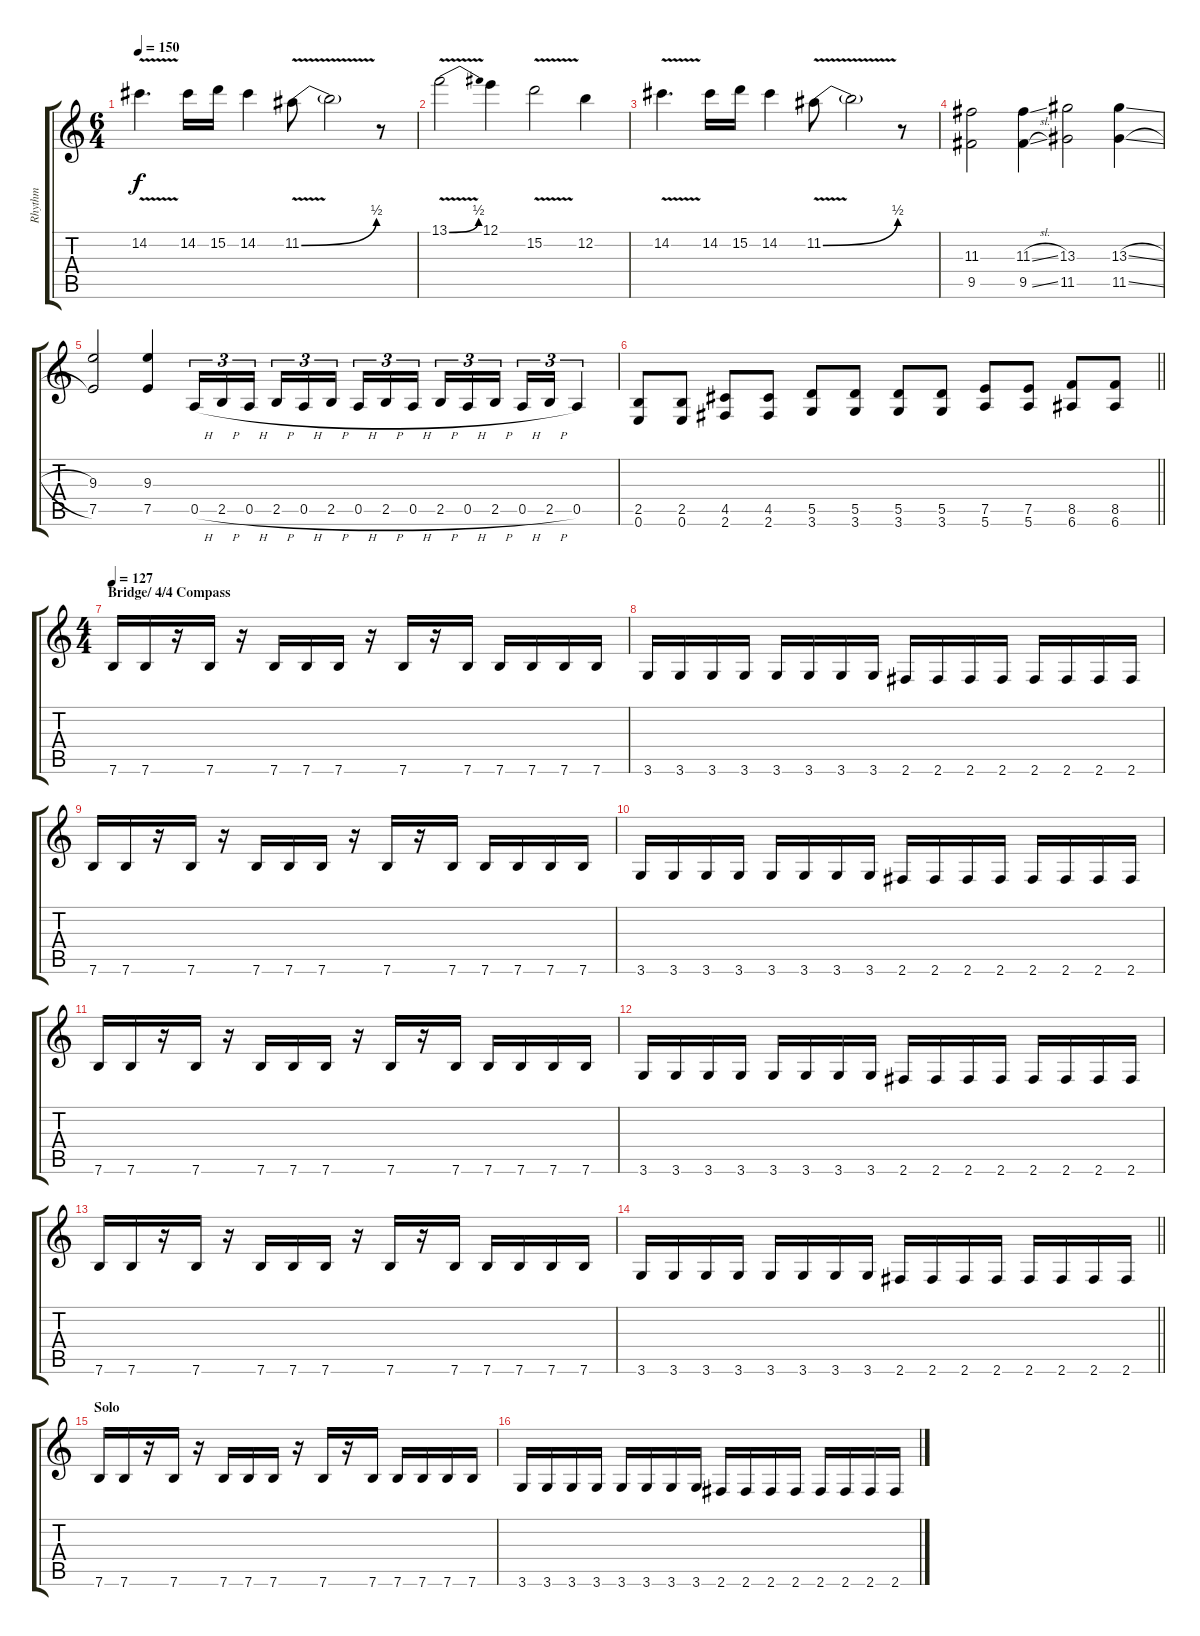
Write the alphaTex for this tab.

\track ("Rhythm" "Rhythm") {instrument acousticguitarnylon}
\staff {score tabs}
\tuning (E4 B3 G3 D3 A2 E2) {hide}
\ts (6 4)
\tempo 150
\clef g2
\ks c
14.2{v}.4{d dy f} 14.2.16 15.2.16 14.2.4 11.2{be (bend 0 0 60 2) v}.8 11.2{t}.2 r.8 |
13.1{be (bend 0 0 60 2) v}.2 12.1.4 15.2{v}.2 12.2.4 |
14.2{v}.4{d} 14.2.16 15.2.16 14.2.4 11.2{be (bend 0 0 60 2) v}.8 11.2{t}.2 r.8 |
(11.3 9.5).2{instrument distortionguitar} (11.3{sl} 9.5{sl}).4 (13.3 11.5).2 (13.3{sl} 11.5{sl}).4 |
(9.3 7.5).2 (9.3 7.5).4 0.5{h}.16{tu (3 2)} 2.5{h}.16{tu (3 2)} 0.5{h}.16{tu (3 2) beam splitsecondary} 2.5{h}.16{tu (3 2)} 0.5{h}.16{tu (3 2)} 2.5{h}.16{tu (3 2) beam splitsecondary} 0.5{h}.16{tu (3 2)} 2.5{h}.16{tu (3 2)} 0.5{h}.16{tu (3 2) beam splitsecondary} 2.5{h}.16{tu (3 2)} 0.5{h}.16{tu (3 2)} 2.5{h}.16{tu (3 2) beam splitsecondary} 0.5{h}.16{tu (3 2)} 2.5{h}.16{tu (3 2)} 0.5.4{tu (3 2)} |
\barLineRight lightlight
(2.5 0.6).8 (2.5 0.6).8 (4.5 2.6).8 (4.5 2.6).8 (5.5 3.6).8 (5.5 3.6).8 (5.5 3.6).8 (5.5 3.6).8 (7.5 5.6).8 (7.5 5.6).8 (8.5 6.6).8 (8.5 6.6).8 |
\ts (4 4)
\section ("" "Bridge/ 4/4 Compass")
\tempo 127
7.6.16 7.6.16 r.16 7.6.16 r.16 7.6.16 7.6.16 7.6.16 r.16 7.6.16 r.16 7.6.16 7.6.16 7.6.16 7.6.16 7.6.16 |
3.6.16 3.6.16 3.6.16 3.6.16 3.6.16 3.6.16 3.6.16 3.6.16 2.6.16 2.6.16 2.6.16 2.6.16 2.6.16 2.6.16 2.6.16 2.6.16 |
7.6.16 7.6.16 r.16 7.6.16 r.16 7.6.16 7.6.16 7.6.16 r.16 7.6.16 r.16 7.6.16 7.6.16 7.6.16 7.6.16 7.6.16 |
3.6.16 3.6.16 3.6.16 3.6.16 3.6.16 3.6.16 3.6.16 3.6.16 2.6.16 2.6.16 2.6.16 2.6.16 2.6.16 2.6.16 2.6.16 2.6.16 |
7.6.16 7.6.16 r.16 7.6.16 r.16 7.6.16 7.6.16 7.6.16 r.16 7.6.16 r.16 7.6.16 7.6.16 7.6.16 7.6.16 7.6.16 |
3.6.16 3.6.16 3.6.16 3.6.16 3.6.16 3.6.16 3.6.16 3.6.16 2.6.16 2.6.16 2.6.16 2.6.16 2.6.16 2.6.16 2.6.16 2.6.16 |
7.6.16 7.6.16 r.16 7.6.16 r.16 7.6.16 7.6.16 7.6.16 r.16 7.6.16 r.16 7.6.16 7.6.16 7.6.16 7.6.16 7.6.16 |
\barLineRight lightlight
3.6.16 3.6.16 3.6.16 3.6.16 3.6.16 3.6.16 3.6.16 3.6.16 2.6.16 2.6.16 2.6.16 2.6.16 2.6.16 2.6.16 2.6.16 2.6.16 |
\section ("" "Solo")
7.6.16 7.6.16 r.16 7.6.16 r.16 7.6.16 7.6.16 7.6.16 r.16 7.6.16 r.16 7.6.16 7.6.16 7.6.16 7.6.16 7.6.16 |
3.6.16 3.6.16 3.6.16 3.6.16 3.6.16 3.6.16 3.6.16 3.6.16 2.6.16 2.6.16 2.6.16 2.6.16 2.6.16 2.6.16 2.6.16 2.6.16
